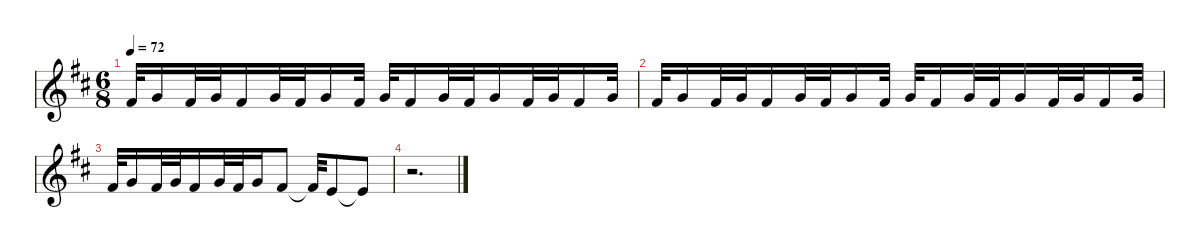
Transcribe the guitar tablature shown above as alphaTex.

\defaultSystemsLayout 4
\hideDynamics
\bracketExtendMode groupsimilarinstruments
\singleTrackTrackNamePolicy hidden
\multiTrackTrackNamePolicy hidden
\firstSystemTrackNameMode fullname
\firstSystemTrackNameOrientation horizontal
\otherSystemsTrackNameOrientation horizontal
\track ("Violin" "vln.") {defaultSystemsLayout 8 instrument violin}
\staff {score}
\tuning (E5 A4 D4 G3)
\ts (6 8)
\tempo 72
\clef g2
\ks bminor
4.3{acc #}.32{dy f beam Up} 5.3{acc forcenatural}.16{beam Up} 4.3{acc #}.32{beam Up} 5.3{acc forcenatural}.32{dy mf beam Up} 4.3{acc #}.16{beam Up} 5.3{acc forcenatural}.32{beam Up} 4.3{acc #}.32{beam Up} 5.3{acc forcenatural}.16{beam Up} 4.3{acc #}.32{dy mp beam Up} 5.3{acc forcenatural}.32{beam Up} 4.3{acc #}.16{beam Up} 5.3{acc forcenatural}.32{beam Up} 4.3{acc #}.32{beam Up} 5.3{acc forcenatural}.16{beam Up} 4.3{acc #}.32{beam Up} 5.3{acc forcenatural}.32{dy mf beam Up} 4.3{acc #}.16{beam Up} 5.3{acc forcenatural}.32{beam Up} |
4.3{acc #}.32{beam Up} 5.3{acc forcenatural}.16{beam Up} 4.3{acc #}.32{beam Up} 5.3{acc forcenatural}.32{beam Up} 4.3{acc #}.16{beam Up} 5.3{acc forcenatural}.32{dy f beam Up} 4.3{acc #}.32{beam Up} 5.3{acc forcenatural}.16{beam Up} 4.3{acc #}.32{beam Up} 5.3{acc forcenatural}.32{beam Up} 4.3{acc #}.16{beam Up} 5.3{acc forcenatural}.32{beam Up} 4.3{acc #}.32{beam Up} 5.3{acc forcenatural}.16{dy ff beam Up} 4.3{acc #}.32{beam Up} 5.3{acc forcenatural}.32{dy fff beam Up} 4.3{acc #}.16{beam Up} 5.3{acc forcenatural}.32{beam Up} |
4.3{acc #}.32{beam Up} 5.3{acc forcenatural}.16{beam Up} 4.3{acc #}.32{dy ff beam Up} 5.3{acc forcenatural}.32{beam Up} 4.3{acc #}.16{beam Up} 5.3{acc forcenatural}.32{dy f beam Up} 4.3{acc #}.32{beam Up} 5.3{acc forcenatural}.16{beam Up} 4.3{acc #}.8{dy mf beam Up} 4.3{t acc #}.32{beam Up} 2.3{acc forcenatural}.8{dy ff beam Up} 2.3{t acc forcenatural}.8{beam Up} |
r.2{d beam Down}
